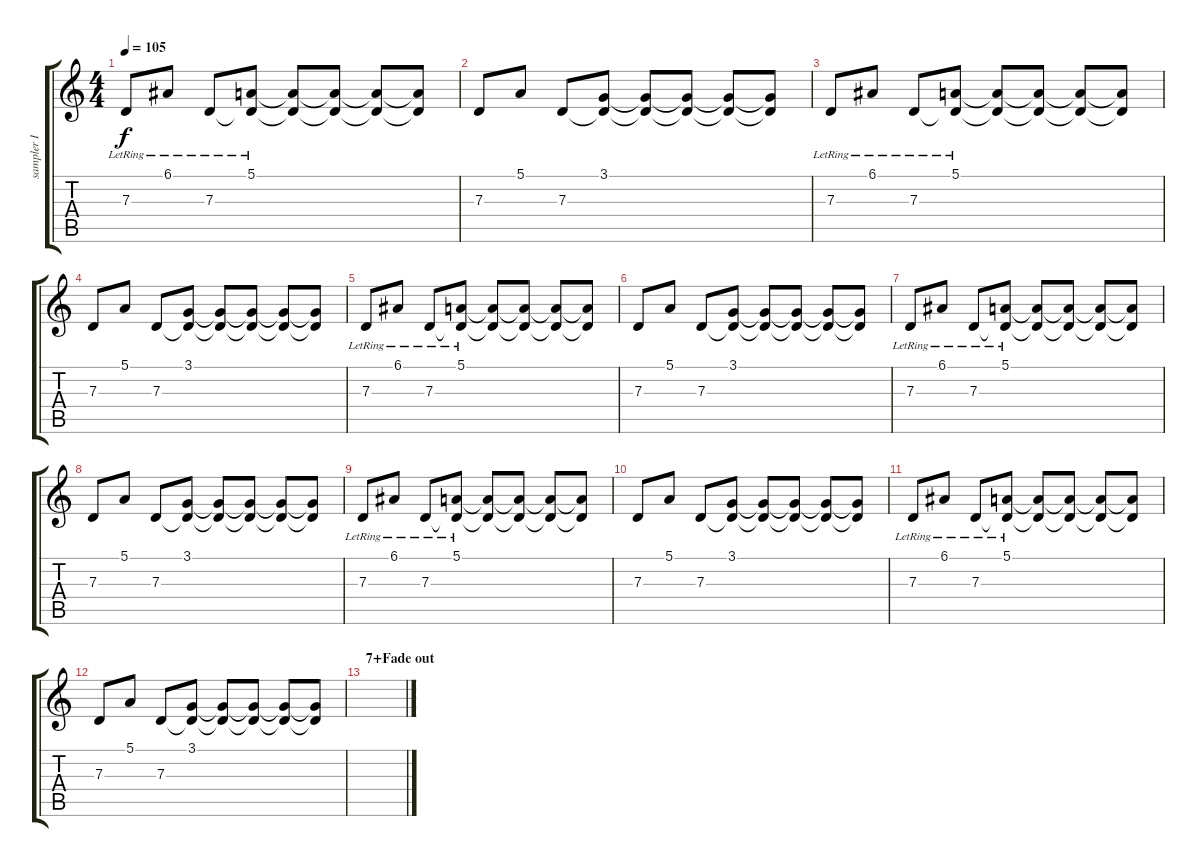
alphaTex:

\track ("sampler I" "sampler I") {instrument recorder}
\staff {score tabs}
\tuning (E4 B3 G3 D3 A2 E2) {hide}
\ts (4 4)
\tempo 105
\clef g2
\ks c
7.3{lr}.8{dy f} 6.1{lr}.8 7.3{lr}.8 (5.1{lr} 7.3{t}).8 (5.1{t} 7.3{t}).8 (5.1{t} 7.3{t}).8 (5.1{t} 7.3{t}).8 (5.1{t} 7.3{t}).8 |
7.3.8 5.1.8 7.3.8 (3.1 7.3{t}).8 (3.1{t} 7.3{t}).8 (3.1{t} 7.3{t}).8 (3.1{t} 7.3{t}).8 (3.1{t} 7.3{t}).8 |
7.3{lr}.8 6.1{lr}.8 7.3{lr}.8 (5.1{lr} 7.3{t}).8 (5.1{t} 7.3{t}).8 (5.1{t} 7.3{t}).8 (5.1{t} 7.3{t}).8 (5.1{t} 7.3{t}).8 |
7.3.8 5.1.8 7.3.8 (3.1 7.3{t}).8 (3.1{t} 7.3{t}).8 (3.1{t} 7.3{t}).8 (3.1{t} 7.3{t}).8 (3.1{t} 7.3{t}).8 |
7.3{lr}.8 6.1{lr}.8 7.3{lr}.8 (5.1{lr} 7.3{t}).8 (5.1{t} 7.3{t}).8 (5.1{t} 7.3{t}).8 (5.1{t} 7.3{t}).8 (5.1{t} 7.3{t}).8 |
7.3.8 5.1.8 7.3.8 (3.1 7.3{t}).8 (3.1{t} 7.3{t}).8 (3.1{t} 7.3{t}).8 (3.1{t} 7.3{t}).8 (3.1{t} 7.3{t}).8 |
7.3{lr}.8 6.1{lr}.8 7.3{lr}.8 (5.1{lr} 7.3{t}).8 (5.1{t} 7.3{t}).8 (5.1{t} 7.3{t}).8 (5.1{t} 7.3{t}).8 (5.1{t} 7.3{t}).8 |
7.3.8 5.1.8 7.3.8 (3.1 7.3{t}).8 (3.1{t} 7.3{t}).8 (3.1{t} 7.3{t}).8 (3.1{t} 7.3{t}).8 (3.1{t} 7.3{t}).8 |
7.3{lr}.8 6.1{lr}.8 7.3{lr}.8 (5.1{lr} 7.3{t}).8 (5.1{t} 7.3{t}).8 (5.1{t} 7.3{t}).8 (5.1{t} 7.3{t}).8 (5.1{t} 7.3{t}).8 |
7.3.8 5.1.8 7.3.8 (3.1 7.3{t}).8 (3.1{t} 7.3{t}).8 (3.1{t} 7.3{t}).8 (3.1{t} 7.3{t}).8 (3.1{t} 7.3{t}).8 |
7.3{lr}.8 6.1{lr}.8 7.3{lr}.8 (5.1{lr} 7.3{t}).8 (5.1{t} 7.3{t}).8 (5.1{t} 7.3{t}).8 (5.1{t} 7.3{t}).8 (5.1{t} 7.3{t}).8 |
7.3.8 5.1.8 7.3.8 (3.1 7.3{t}).8 (3.1{t} 7.3{t}).8 (3.1{t} 7.3{t}).8 (3.1{t} 7.3{t}).8 (3.1{t} 7.3{t}).8 |
\section ("" "7+Fade out")
